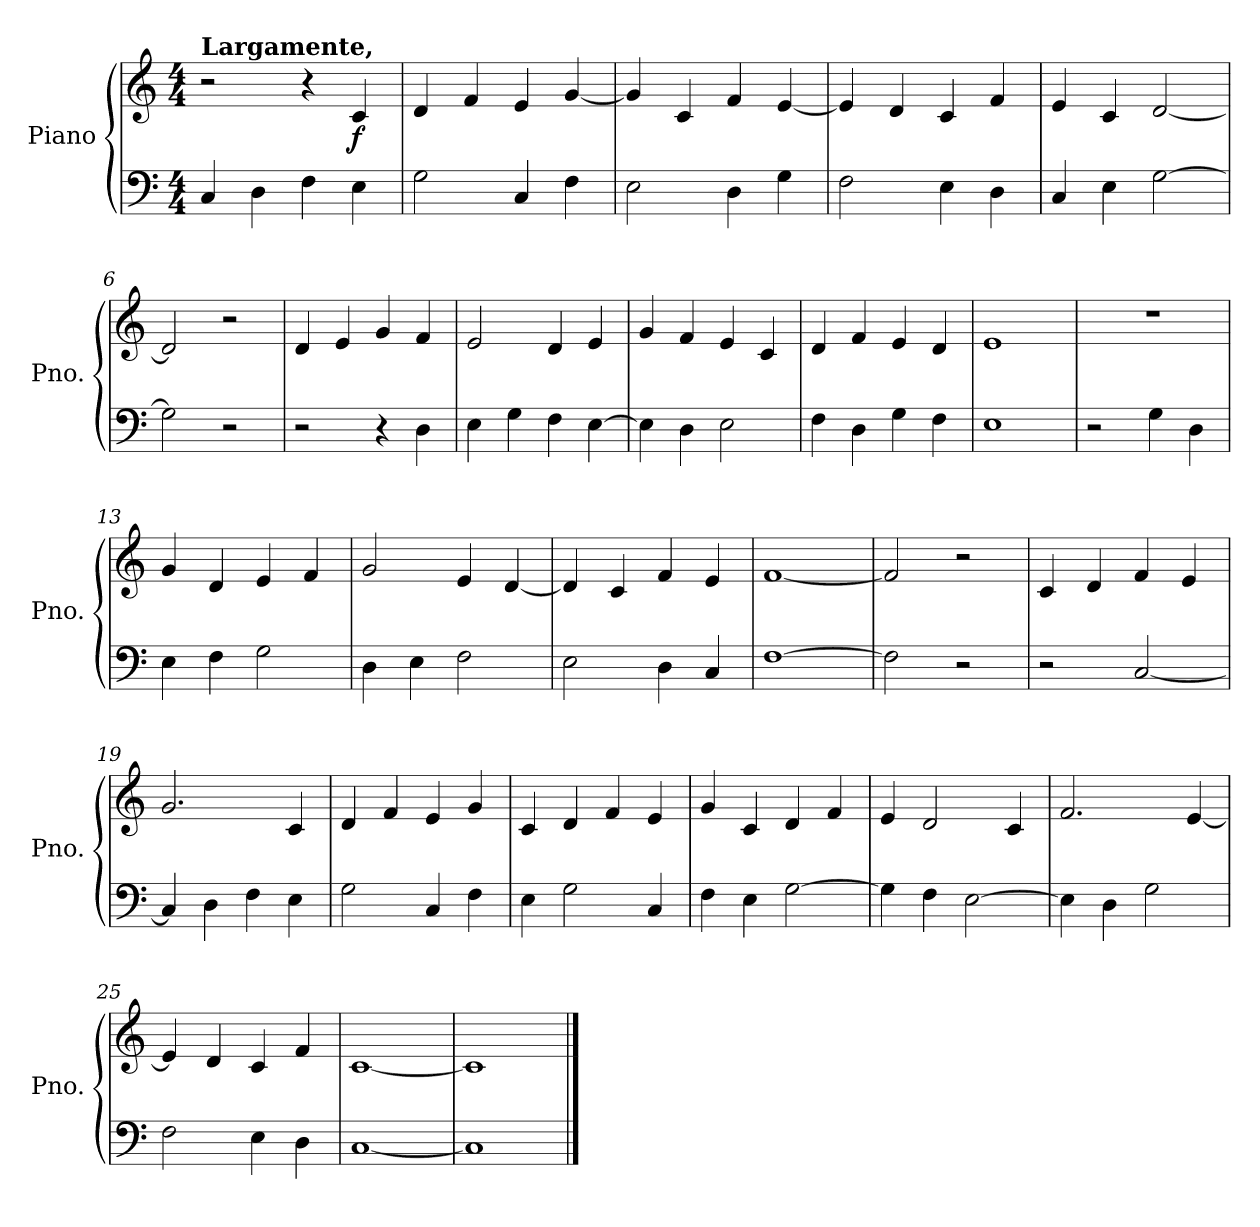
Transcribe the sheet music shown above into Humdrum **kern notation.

**kern	**kern	**dynam
*part1	*part1	*part1
*staff2	*staff1	*staff1/2
*I"Piano	*	*
*I'Pno.	*	*
*clefF4	*clefG2	*
*k[]	*k[]	*
*M4/4	*M4/4	*
*MM88	*MM88	*
=1	=1	=1
!	!LO:TX:a:B:t=Largamente,	!
!	!	!LO:DY:b=2
!	!	!LO:DY:n=1:b
4C/	2r	f other-dynamics
4D\	.	.
4F\	4r	.
!	!	!LO:DY:n=2:b
4E\	4c/	f
=2	=2	=2
2G\	4d/	.
.	4f/	.
4C/	4e/	.
4F\	[4g/	.
=3	=3	=3
2E\	4g/]	.
.	4c/	.
4D\	4f/	.
4G\	[4e/	.
=4	=4	=4
2F\	4e/]	.
.	4d/	.
4E\	4c/	.
4D\	4f/	.
=5	=5	=5
4C/	4e/	.
4E\	4c/	.
[2G\	[2d/	.
=6	=6	=6
2G\]	2d/]	.
2r	2r	.
=7	=7	=7
2r	4d/	.
.	4e/	.
4r	4g/	.
4D\	4f/	.
=8	=8	=8
4E\	2e/	.
4G\	.	.
4F\	4d/	.
[4E\	4e/	.
=9	=9	=9
4E\]	4g/	.
4D\	4f/	.
2E\	4e/	.
.	4c/	.
=10	=10	=10
4F\	4d/	.
4D\	4f/	.
4G\	4e/	.
4F\	4d/	.
=11	=11	=11
1E	1e	.
=12	=12	=12
2r	1r	.
4G\	.	.
4D\	.	.
=13	=13	=13
4E\	4g/	.
4F\	4d/	.
2G\	4e/	.
.	4f/	.
=14	=14	=14
4D\	2g/	.
4E\	.	.
2F\	4e/	.
.	[4d/	.
=15	=15	=15
2E\	4d/]	.
.	4c/	.
4D\	4f/	.
4C/	4e/	.
=16	=16	=16
[1F	[1f	.
=17	=17	=17
2F\]	2f/]	.
2r	2r	.
=18	=18	=18
2r	4c/	.
.	4d/	.
[2C/	4f/	.
.	4e/	.
=19	=19	=19
4C/]	2.g/	.
4D\	.	.
4F\	.	.
4E\	4c/	.
=20	=20	=20
2G\	4d/	.
.	4f/	.
4C/	4e/	.
4F\	4g/	.
=21	=21	=21
4E\	4c/	.
2G\	4d/	.
.	4f/	.
4C/	4e/	.
=22	=22	=22
4F\	4g/	.
4E\	4c/	.
[2G\	4d/	.
.	4f/	.
=23	=23	=23
4G\]	4e/	.
4F\	2d/	.
[2E\	.	.
.	4c/	.
=24	=24	=24
4E\]	2.f/	.
4D\	.	.
2G\	.	.
.	[4e/	.
=25	=25	=25
2F\	4e/]	.
.	4d/	.
4E\	4c/	.
4D\	4f/	.
=26	=26	=26
[1C	[1c	.
=27	=27	=27
1C]	1c]	.
==	==	==
*-	*-	*-
